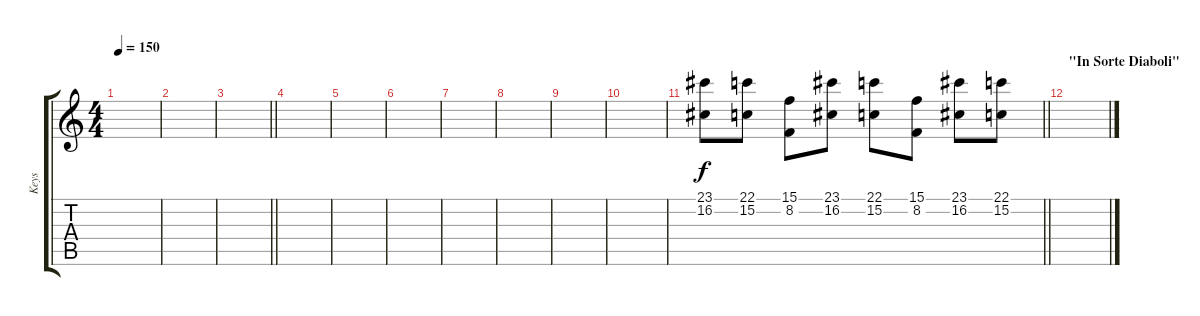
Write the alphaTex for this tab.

\track ("Keys" "Keys") {instrument stringensemble1}
\staff {score tabs}
\tuning (D4 A3 F3 C3 G2 D2) {hide}
\ts (4 4)
\tempo 150
\clef g2
\ks c
|
|
\barLineRight lightlight
|
\section ("" "")
|
|
|
|
|
|
|
\barLineRight lightlight
(23.1 16.2).8 (22.1 15.2).8 (15.1 8.2).8 (23.1 16.2).8 (22.1 15.2).8 (15.1 8.2).8 (23.1 16.2).8 (22.1 15.2).8 |
\section ("" "\"In Sorte Diaboli\"")
